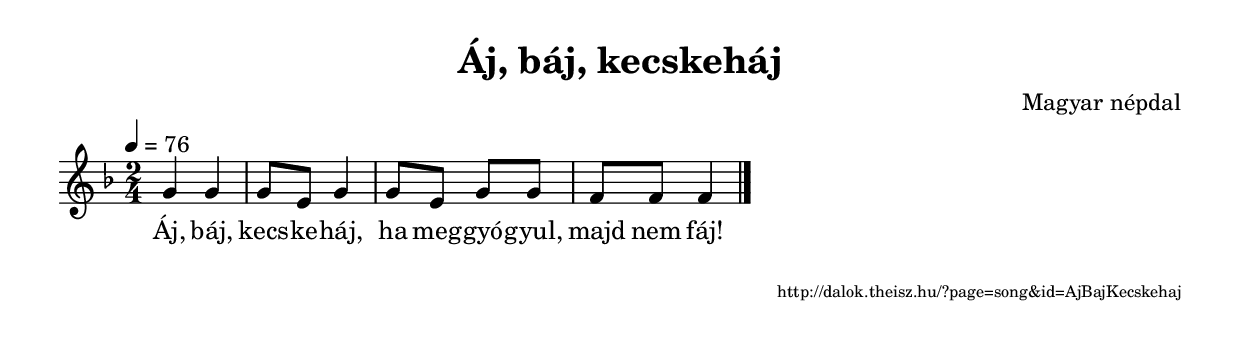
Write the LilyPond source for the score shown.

\version "2.10.33"


\header {
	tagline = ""	title = "Áj, báj, kecskeháj"
	composer = "Magyar népdal"
}

VoiceA = { \key f \major \override Staff.TimeSignature #'style = #'()  \time 2/4 \tempo 4=76
	\relative f' { g4 g g8 e g4
g8 e g g f f f4 \bar "|."
	}
}
SplitLyricsA = \lyricmode { 
Áj, báj, kecs -- ke -- háj,
ha meg -- gyó -- gyul,
majd nem fáj!
}
\score {
	<<
		\context Voice = songStaff { \VoiceA }
		\lyricsto "songStaff" \new Lyrics \SplitLyricsA
	>>
	\layout {
		indent = #0
	}
}

\score {
	<<
		\context Voice = songStaff { \VoiceA }
	>>
	\midi {
	}
}

\markup { \fill-line { \hspace #1 \super http://dalok.theisz.hu/?page=song&id=AjBajKecskehaj } }

\paper {
}
